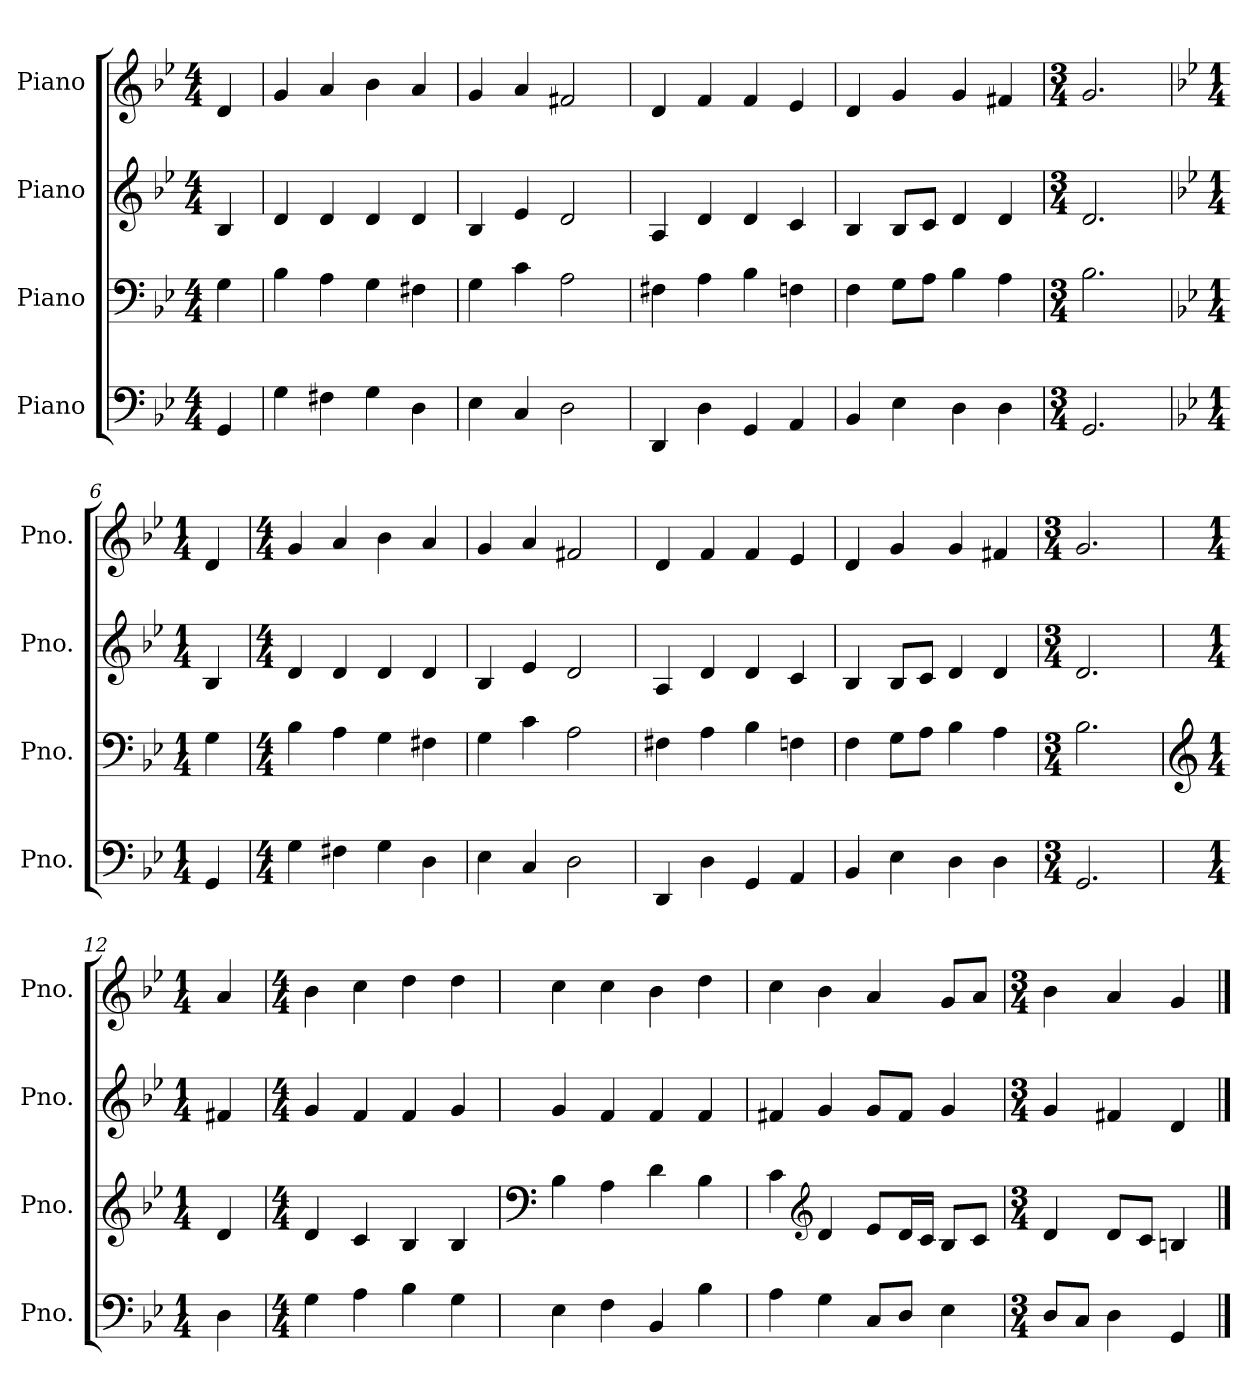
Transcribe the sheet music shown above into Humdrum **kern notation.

**kern	**kern	**kern	**kern
*part4	*part3	*part2	*part1
*staff4	*staff3	*staff2	*staff1
*I"Piano	*I"Piano	*I"Piano	*I"Piano
*I'Pno.	*I'Pno.	*I'Pno.	*I'Pno.
*clefF4	*clefF4	*clefG2	*clefG2
*k[b-e-]	*k[b-e-]	*k[b-e-]	*k[b-e-]
*M4/4	*M4/4	*M4/4	*M4/4
*MM120	*MM120	*MM120	*MM120
=	=	=	=
4GG/	4G\	4B-/	4d/
=1	=1	=1	=1
4G\	4B-\	4d/	4g/
4F#X\	4A\	4d/	4a/
4G\	4G\	4d/	4b-\
4D\	4F#X\	4d/	4a/
=2	=2	=2	=2
4E-\	4G\	4B-/	4g/
4C/	4c\	4e-/	4a/
2D\	2A\	2d/	2f#X/
=3	=3	=3	=3
4DD/	4F#X\	4A/	4d/
4D\	4A\	4d/	4f/
4GG/	4B-\	4d/	4f/
4AA/	4Fn\	4c/	4e-/
=4	=4	=4	=4
4BB-/	4F\	4B-/	4d/
4E-\	8G\L	8B-/L	4g/
.	8A\J	8c/J	.
4D\	4B-\	4d/	4g/
4D\	4A\	4d/	4f#X/
=5	=5	=5	=5
*M3/4	*M3/4	*M3/4	*M3/4
2.GG/	2.B-\	2.d/	2.g/
=6	=6	=6	=6
*k[b-e-]	*k[b-e-]	*k[b-e-]	*k[b-e-]
*M1/4	*M1/4	*M1/4	*M1/4
4GG/	4G\	4B-/	4d/
=7	=7	=7	=7
*M4/4	*M4/4	*M4/4	*M4/4
4G\	4B-\	4d/	4g/
4F#X\	4A\	4d/	4a/
4G\	4G\	4d/	4b-\
4D\	4F#X\	4d/	4a/
!!LO:LB:g=z
=8	=8	=8	=8
4E-\	4G\	4B-/	4g/
4C/	4c\	4e-/	4a/
2D\	2A\	2d/	2f#X/
=9	=9	=9	=9
4DD/	4F#X\	4A/	4d/
4D\	4A\	4d/	4f/
4GG/	4B-\	4d/	4f/
4AA/	4Fn\	4c/	4e-/
=10	=10	=10	=10
4BB-/	4F\	4B-/	4d/
4E-\	8G\L	8B-/L	4g/
.	8A\J	8c/J	.
4D\	4B-\	4d/	4g/
4D\	4A\	4d/	4f#X/
=11	=11	=11	=11
*M3/4	*M3/4	*M3/4	*M3/4
2.GG/	2.B-\	2.d/	2.g/
=12	=12	=12	=12
*	*clefG2	*	*
*M1/4	*M1/4	*M1/4	*M1/4
4D\	4d/	4f#X/	4a/
=13	=13	=13	=13
*M4/4	*M4/4	*M4/4	*M4/4
4G\	4d/	4g/	4b-\
4A\	4c/	4f/	4cc\
4B-\	4B-/	4f/	4dd\
4G\	4B-/	4g/	4dd\
=14	=14	=14	=14
*	*clefF4	*	*
4E-\	4B-\	4g/	4cc\
4F\	4A\	4f/	4cc\
4BB-/	4d\	4f/	4b-\
4B-\	4B-\	4f/	4dd\
!!LO:LB:g=z
=15	=15	=15	=15
4A\	4c\	4f#X/	4cc\
*	*clefG2	*	*
4G\	4d/	4g/	4b-\
8C/L	8e-/L	8g/L	4a/
8D/J	16d/L	8f#/J	.
.	16c/JJ	.	.
4E-\	8B-/L	4g/	8g/L
.	8c/J	.	8a/J
=16	=16	=16	=16
*M3/4	*M3/4	*M3/4	*M3/4
8D/L	4d/	4g/	4b-\
8C/J	.	.	.
4D\	8d/L	4f#X/	4a/
.	8c/J	.	.
4GG/	4Bn/	4d/	4g/
==	==	==	==
*-	*-	*-	*-
